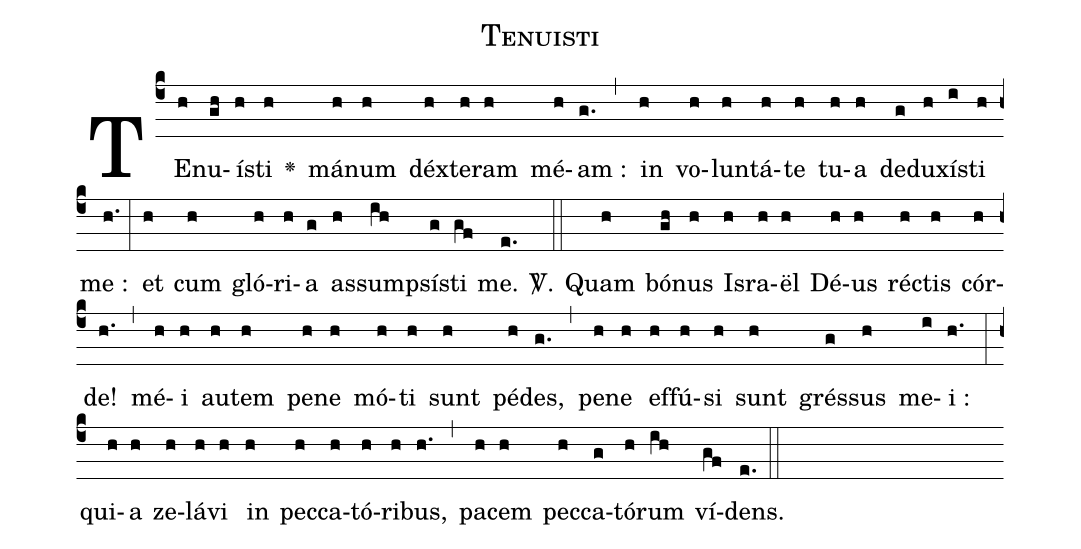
name: Tenuisti;
%%
% 696 in liber brevior
(c4)TE(h)nu(gh)í(h)sti(h) <v>\greheightstar</v>() má(h)num(h) déx(h)te(h)ram(h) mé(h)am :(g.) (,) in(h) vo(h)lun(h)tá(h)te(h) tu(h)a(h) de(g)du(h)xí(i)sti(h) me :(h.) (:) et(h) cum(h) gló(h)ri(h)a(g) as(h)sum(ih)psí(g)sti(gf) me.(e.)
{<v>\Vbar</v>}.(::) Qu{a}m(h) bó(gh)nus(h) Is(h)ra(h)ël(h) Dé(h)us(h) ré(h)ctis(h) cór(h)de!(h.) (,) mé(h)i(h) au(h)tem(h) pe(h)ne(h) mó(h)ti(h) sunt(h) pé(h)des,(g.) (,) pe(h)ne(h) ef(h)fú(h)si(h) sunt(h) grés(g)sus(h) me(i)i :(h.) (:) qui(h)a(h) ze(h)lá(h)vi(h) in(h) pec(h)ca(h)tó(h)ri(h)bus,(h.) (,) pa(h)cem(h) pec(h)ca(g)tó(h)rum(ih) ví(gf)dens.(e.) (::)
